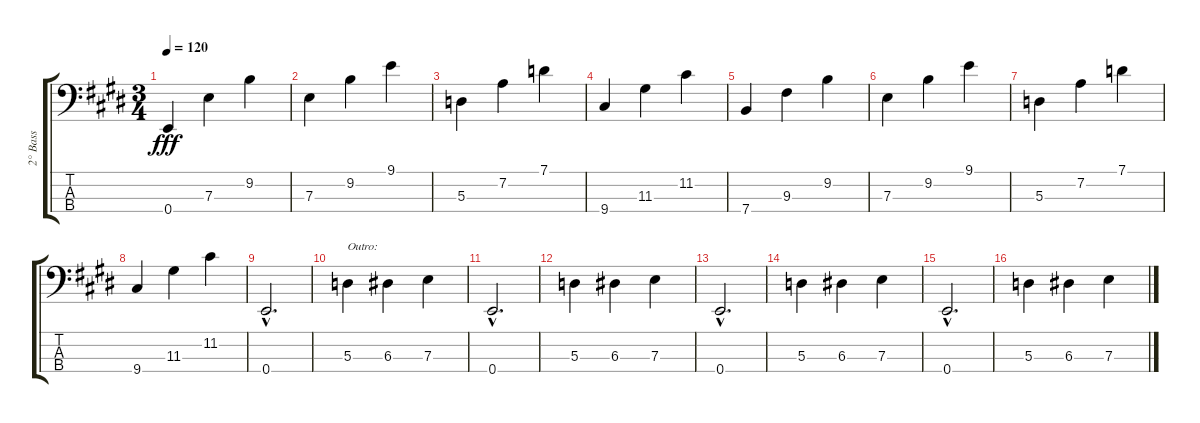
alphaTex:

\track ("2° Bass " "2° Bass ") {instrument electricbasspick}
\staff {score tabs}
\tuning (G2 D2 A1 E1) {hide}
\ts (3 4)
\tempo 120
\clef f4
\ks e
0.4.4{dy fff} 7.3.4 9.2.4 |
7.3.4 9.2.4 9.1.4 |
5.3.4 7.2.4 7.1.4 |
9.4.4 11.3.4 11.2.4 |
7.4.4 9.3.4 9.2.4 |
7.3.4 9.2.4 9.1.4 |
5.3.4 7.2.4 7.1.4 |
9.4.4 11.3.4 11.2.4 |
0.4{hac}.2{d} |
5.3.4{txt "Outro:"} 6.3.4 7.3.4 |
0.4{hac}.2{d} |
5.3.4 6.3.4 7.3.4 |
0.4{hac}.2{d} |
5.3.4 6.3.4 7.3.4 |
0.4{hac}.2{d} |
5.3.4 6.3.4 7.3.4
